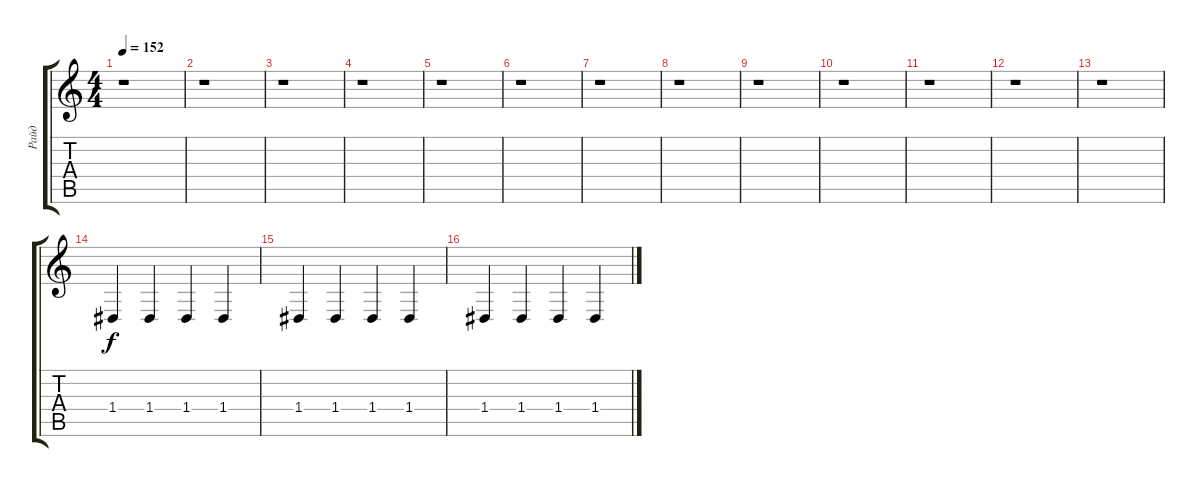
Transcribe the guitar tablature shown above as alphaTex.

\track ("Райд" "Райд") {instrument acousticgrandpiano}
\staff {score tabs}
\tuning (E4 B3 G3 D3 A2 E2) {hide}
\ts (4 4)
\tempo 152
\clef g2
\ks c
r.1{dy f} |
r.1 |
r.1 |
r.1 |
r.1 |
r.1 |
r.1 |
r.1 |
r.1 |
r.1 |
r.1 |
r.1 |
r.1 |
1.4.4 1.4.4 1.4.4 1.4.4 |
1.4.4 1.4.4 1.4.4 1.4.4 |
1.4.4 1.4.4 1.4.4 1.4.4
